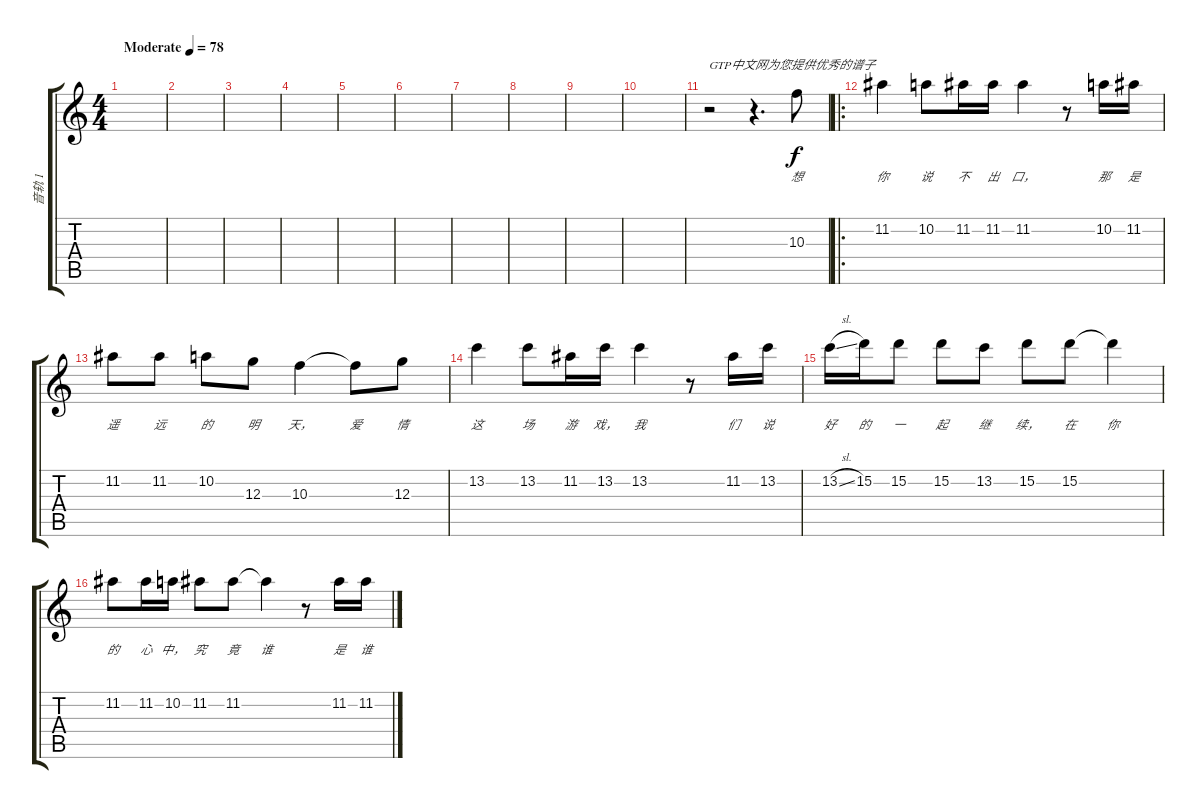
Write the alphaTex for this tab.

\track ("音轨 1" "音轨 1") {mute instrument acousticguitarsteel}
\staff {score tabs}
\tuning (E4 B3 G3 D3 A2 E2) {hide}
\ts (4 4)
\tempo (78 "Moderate")
\clef g2
\ks c
|
|
|
|
|
|
|
|
|
|
r.2{txt "GTP中文网为您提供优秀的谱子"} r.4{d} 10.3.8{lyrics (0 "想") lyrics (1 "") lyrics (2 "") lyrics (3 "") lyrics (4 "")} |
\ro
11.2.4{lyrics (0 "你") lyrics (1 "") lyrics (2 "") lyrics (3 "") lyrics (4 "")} 10.2.8{lyrics (0 "说") lyrics (1 "") lyrics (2 "") lyrics (3 "") lyrics (4 "")} 11.2.16{lyrics (0 "不") lyrics (1 "") lyrics (2 "") lyrics (3 "") lyrics (4 "")} 11.2.16{lyrics (0 "出") lyrics (1 "") lyrics (2 "") lyrics (3 "") lyrics (4 "")} 11.2.4{lyrics (0 "口，") lyrics (1 "") lyrics (2 "") lyrics (3 "") lyrics (4 "")} r.8 10.2.16{lyrics (0 "那") lyrics (1 "") lyrics (2 "") lyrics (3 "") lyrics (4 "")} 11.2.16{lyrics (0 "是") lyrics (1 "") lyrics (2 "") lyrics (3 "") lyrics (4 "")} |
11.2.8{lyrics (0 "遥") lyrics (1 "") lyrics (2 "") lyrics (3 "") lyrics (4 "")} 11.2.8{lyrics (0 "远") lyrics (1 "") lyrics (2 "") lyrics (3 "") lyrics (4 "")} 10.2.8{lyrics (0 "的") lyrics (1 "") lyrics (2 "") lyrics (3 "") lyrics (4 "")} 12.3.8{lyrics (0 "明") lyrics (1 "") lyrics (2 "") lyrics (3 "") lyrics (4 "")} 10.3.4{lyrics (0 "天，") lyrics (1 "") lyrics (2 "") lyrics (3 "") lyrics (4 "")} 10.3{t}.8{lyrics (0 "爱") lyrics (1 "") lyrics (2 "") lyrics (3 "") lyrics (4 "")} 12.3.8{lyrics (0 "情") lyrics (1 "") lyrics (2 "") lyrics (3 "") lyrics (4 "")} |
13.2.4{lyrics (0 "这") lyrics (1 "") lyrics (2 "") lyrics (3 "") lyrics (4 "")} 13.2.8{lyrics (0 "场") lyrics (1 "") lyrics (2 "") lyrics (3 "") lyrics (4 "")} 11.2.16{lyrics (0 "游") lyrics (1 "") lyrics (2 "") lyrics (3 "") lyrics (4 "")} 13.2.16{lyrics (0 "戏，") lyrics (1 "") lyrics (2 "") lyrics (3 "") lyrics (4 "")} 13.2.4{lyrics (0 "我") lyrics (1 "") lyrics (2 "") lyrics (3 "") lyrics (4 "")} r.8 11.2.16{lyrics (0 "们") lyrics (1 "") lyrics (2 "") lyrics (3 "") lyrics (4 "")} 13.2.16{lyrics (0 "说") lyrics (1 "") lyrics (2 "") lyrics (3 "") lyrics (4 "")} |
13.2{sl}.16{lyrics (0 "好") lyrics (1 "") lyrics (2 "") lyrics (3 "") lyrics (4 "")} 15.2.16{lyrics (0 "的") lyrics (1 "") lyrics (2 "") lyrics (3 "") lyrics (4 "")} 15.2.8{lyrics (0 "一") lyrics (1 "") lyrics (2 "") lyrics (3 "") lyrics (4 "")} 15.2.8{lyrics (0 "起") lyrics (1 "") lyrics (2 "") lyrics (3 "") lyrics (4 "")} 13.2.8{lyrics (0 "继") lyrics (1 "") lyrics (2 "") lyrics (3 "") lyrics (4 "")} 15.2.8{lyrics (0 "续，") lyrics (1 "") lyrics (2 "") lyrics (3 "") lyrics (4 "")} 15.2.8{lyrics (0 "在") lyrics (1 "") lyrics (2 "") lyrics (3 "") lyrics (4 "")} 15.2{t}.4{lyrics (0 "你") lyrics (1 "") lyrics (2 "") lyrics (3 "") lyrics (4 "")} |
11.2.8{lyrics (0 "的") lyrics (1 "") lyrics (2 "") lyrics (3 "") lyrics (4 "")} 11.2.16{lyrics (0 "心") lyrics (1 "") lyrics (2 "") lyrics (3 "") lyrics (4 "")} 10.2.16{lyrics (0 "中，") lyrics (1 "") lyrics (2 "") lyrics (3 "") lyrics (4 "")} 11.2.8{lyrics (0 "究") lyrics (1 "") lyrics (2 "") lyrics (3 "") lyrics (4 "")} 11.2.8{lyrics (0 "竟") lyrics (1 "") lyrics (2 "") lyrics (3 "") lyrics (4 "")} 11.2{t}.4{lyrics (0 "谁") lyrics (1 "") lyrics (2 "") lyrics (3 "") lyrics (4 "")} r.8 11.2.16{lyrics (0 "是") lyrics (1 "") lyrics (2 "") lyrics (3 "") lyrics (4 "")} 11.2.16{lyrics (0 "谁") lyrics (1 "") lyrics (2 "") lyrics (3 "") lyrics (4 "")}
